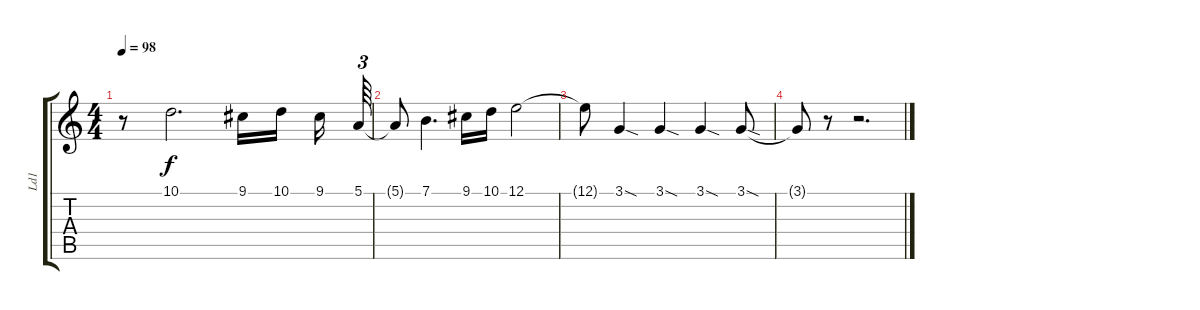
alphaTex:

\track ("Ld1" "Ld1") {instrument lead2sawtooth}
\staff {score tabs}
\tuning (E4 B3 G3 D3 A2 E2) {hide}
\ts (4 4)
\tempo 98
\clef g2
\ks c
r.8{dy f} 10.1{t}.2{d} 9.1.16 10.1.16 9.1.16 5.1.64{tu (3 2)} |
5.1{t}.8 7.1.4{d} 9.1.16 10.1.16 12.1.2 |
12.1{t}.8 3.1{sod}.4 3.1{sod}.4 3.1{sod}.4 3.1{sod}.8 |
3.1{t}.8 r.8 r.2{d}
